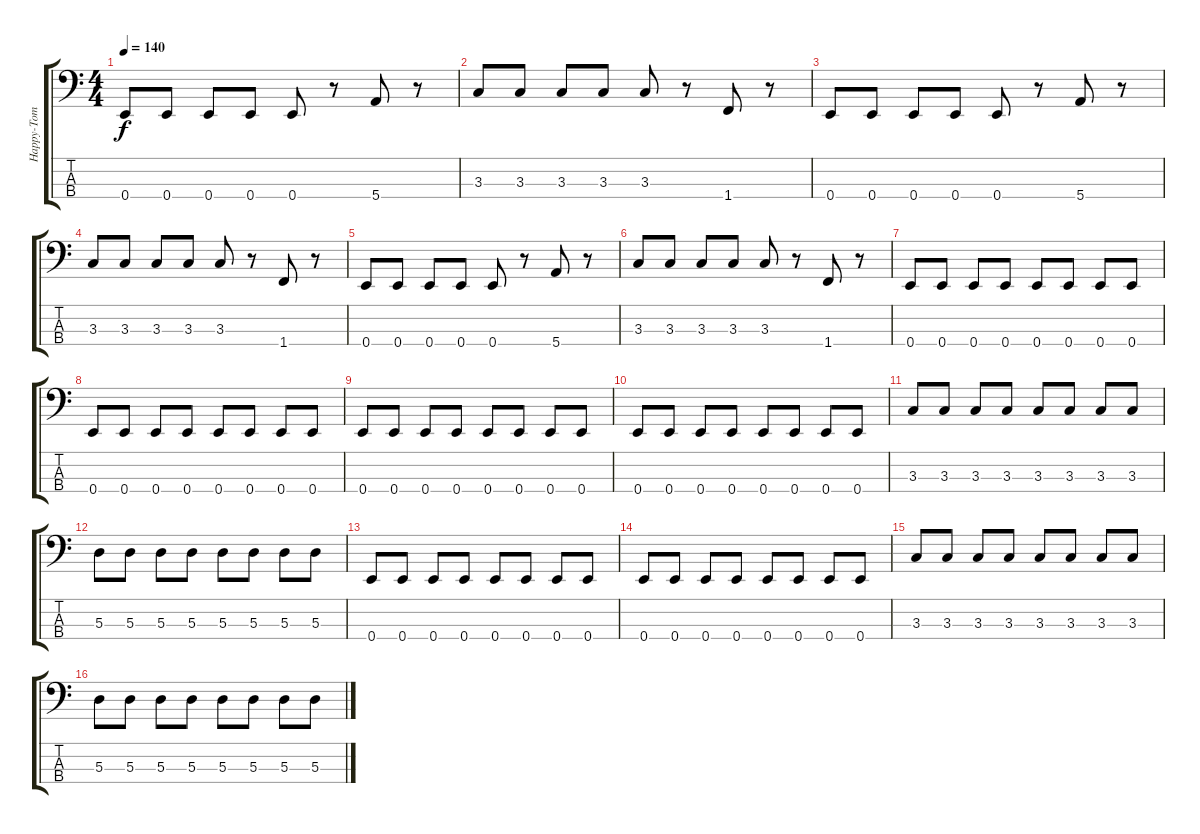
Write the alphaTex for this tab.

\track ("Happy-Tom" "Happy-Tom") {instrument electricbassfinger}
\staff {score tabs}
\tuning (G2 D2 A1 E1) {hide}
\ts (4 4)
\tempo 140
\clef f4
\ks c
0.4.8{dy f} 0.4.8 0.4.8 0.4.8 0.4.8 r.8 5.4.8 r.8 |
3.3.8 3.3.8 3.3.8 3.3.8 3.3.8 r.8 1.4.8 r.8 |
0.4.8 0.4.8 0.4.8 0.4.8 0.4.8 r.8 5.4.8 r.8 |
3.3.8 3.3.8 3.3.8 3.3.8 3.3.8 r.8 1.4.8 r.8 |
0.4.8 0.4.8 0.4.8 0.4.8 0.4.8 r.8 5.4.8 r.8 |
3.3.8 3.3.8 3.3.8 3.3.8 3.3.8 r.8 1.4.8 r.8 |
0.4.8{volume 9} 0.4.8 0.4.8 0.4.8 0.4.8 0.4.8 0.4.8 0.4.8 |
0.4.8 0.4.8 0.4.8 0.4.8 0.4.8 0.4.8 0.4.8 0.4.8 |
0.4.8 0.4.8 0.4.8 0.4.8 0.4.8 0.4.8 0.4.8 0.4.8 |
0.4.8 0.4.8 0.4.8 0.4.8 0.4.8 0.4.8 0.4.8 0.4.8 |
3.3.8{volume 16} 3.3.8 3.3.8 3.3.8 3.3.8 3.3.8 3.3.8 3.3.8 |
5.3.8 5.3.8 5.3.8 5.3.8 5.3.8 5.3.8 5.3.8 5.3.8 |
0.4.8 0.4.8 0.4.8 0.4.8 0.4.8 0.4.8 0.4.8 0.4.8 |
0.4.8 0.4.8 0.4.8 0.4.8 0.4.8 0.4.8 0.4.8 0.4.8 |
3.3.8 3.3.8 3.3.8 3.3.8 3.3.8 3.3.8 3.3.8 3.3.8 |
5.3.8 5.3.8 5.3.8 5.3.8 5.3.8 5.3.8 5.3.8 5.3.8
